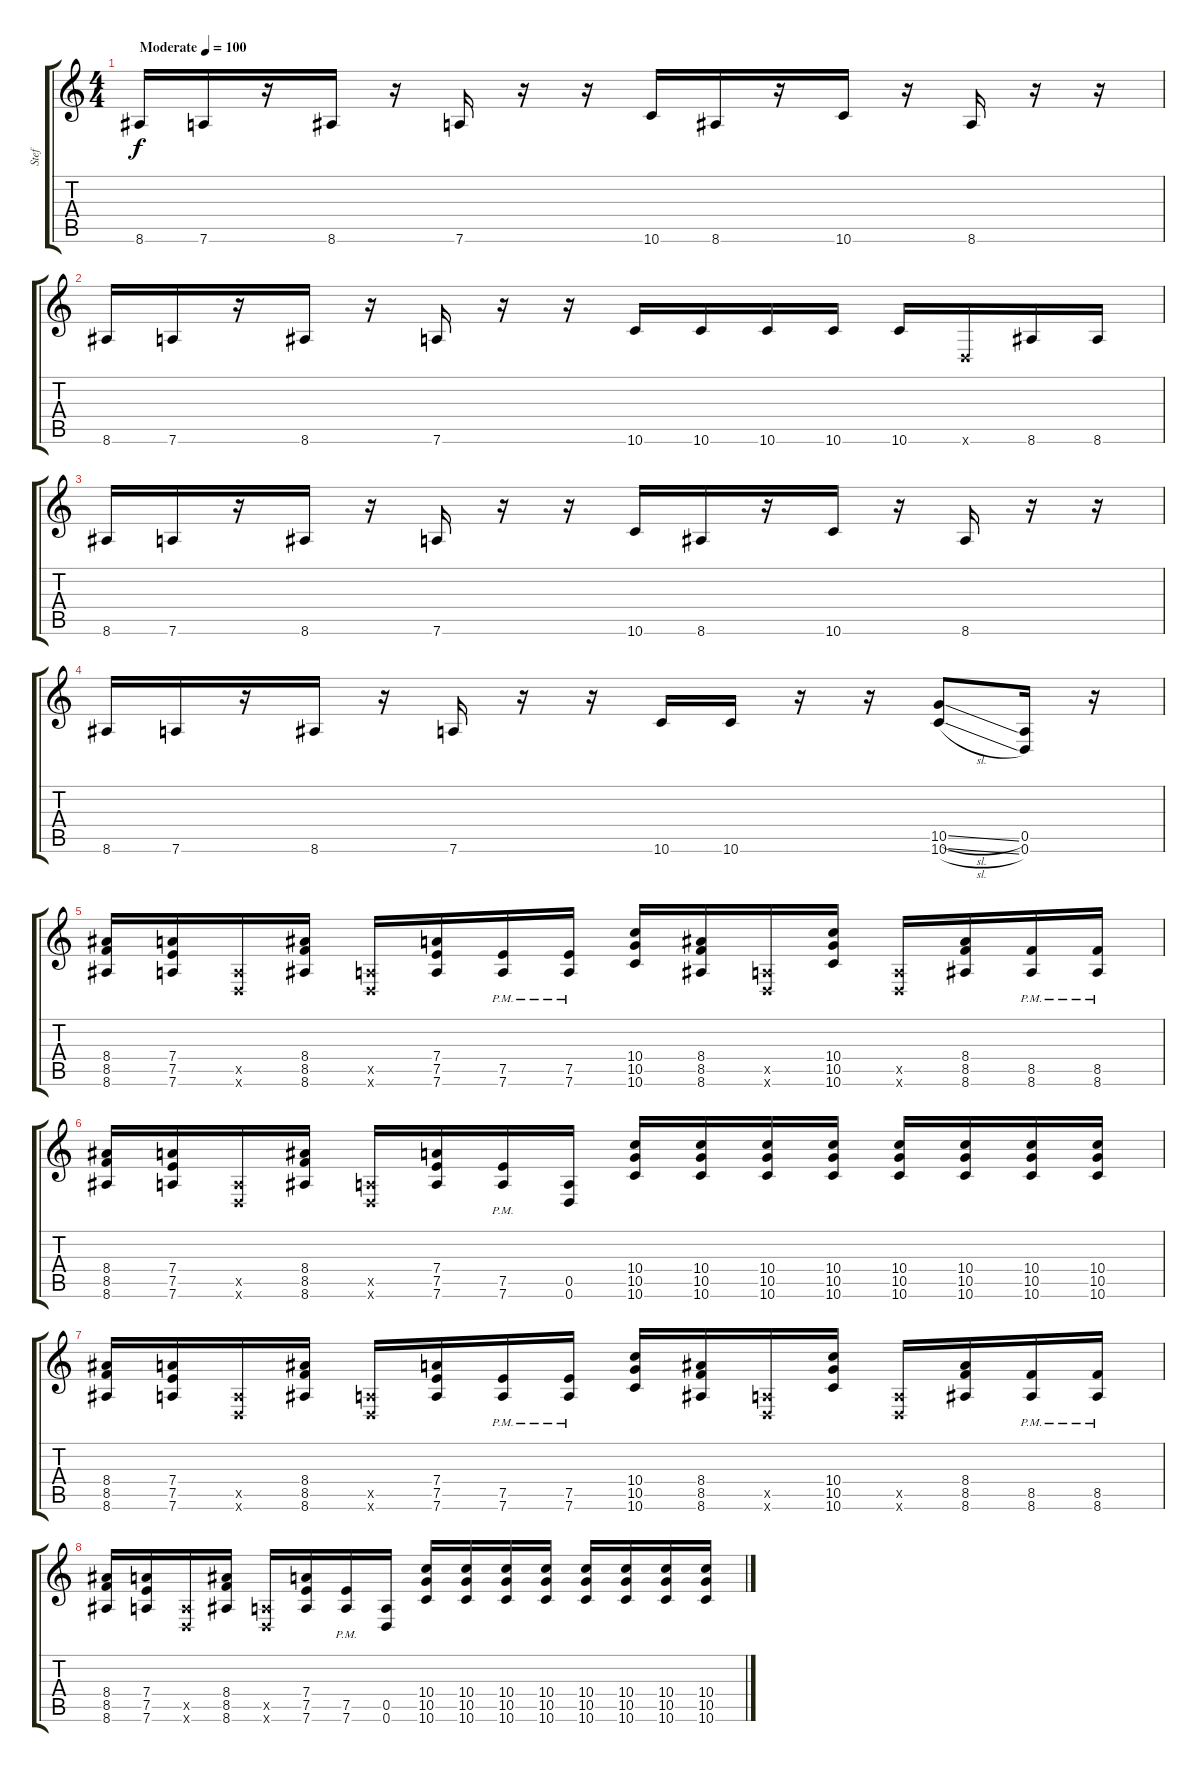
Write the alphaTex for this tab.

\track ("Stef" "Stef") {instrument distortionguitar}
\staff {score tabs}
\tuning (E4 B3 G3 D3 A2 D2) {hide}
\ts (4 4)
\tempo (100 "Moderate")
\clef g2
\ks c
8.6.16{dy f instrument distortionguitar} 7.6.16 r.16 8.6.16 r.16 7.6.16 r.16 r.16 10.6.16 8.6.16 r.16 10.6.16 r.16 8.6.16 r.16 r.16 |
8.6.16 7.6.16 r.16 8.6.16 r.16 7.6.16 r.16 r.16 10.6.16 10.6.16 10.6.16 10.6.16 10.6.16 0.6{x}.16 8.6.16 8.6.16 |
8.6.16 7.6.16 r.16 8.6.16 r.16 7.6.16 r.16 r.16 10.6.16 8.6.16 r.16 10.6.16 r.16 8.6.16 r.16 r.16 |
8.6.16 7.6.16 r.16 8.6.16 r.16 7.6.16 r.16 r.16 10.6.16 10.6.16 r.16 r.16 (10.5{sl} 10.6{sl}).8 (0.5 0.6).16 r.16 |
(8.4 8.5 8.6).16 (7.4 7.5 7.6).16 (0.5{x} 0.6{x}).16 (8.4 8.5 8.6).16 (0.5{x} 0.6{x}).16 (7.4 7.5 7.6).16 (7.5{pm} 7.6{pm}).16 (7.5{pm} 7.6{pm}).16 (10.4 10.5 10.6).16 (8.4 8.5 8.6).16 (0.5{x} 0.6{x}).16 (10.4 10.5 10.6).16 (0.5{x} 0.6{x}).16 (8.4 8.5 8.6).16 (8.5{pm} 8.6{pm}).16 (8.5{pm} 8.6{pm}).16 |
(8.4 8.5 8.6).16 (7.4 7.5 7.6).16 (0.5{x} 0.6{x}).16 (8.4 8.5 8.6).16 (0.5{x} 0.6{x}).16 (7.4 7.5 7.6).16 (7.5{pm} 7.6{pm}).16 (0.5 0.6).16 (10.4 10.5 10.6).16 (10.4 10.5 10.6).16 (10.4 10.5 10.6).16 (10.4 10.5 10.6).16 (10.4 10.5 10.6).16 (10.4 10.5 10.6).16 (10.4 10.5 10.6).16 (10.4 10.5 10.6).16 |
(8.4 8.5 8.6).16 (7.4 7.5 7.6).16 (0.5{x} 0.6{x}).16 (8.4 8.5 8.6).16 (0.5{x} 0.6{x}).16 (7.4 7.5 7.6).16 (7.5{pm} 7.6{pm}).16 (7.5{pm} 7.6{pm}).16 (10.4 10.5 10.6).16 (8.4 8.5 8.6).16 (0.5{x} 0.6{x}).16 (10.4 10.5 10.6).16 (0.5{x} 0.6{x}).16 (8.4 8.5 8.6).16 (8.5{pm} 8.6{pm}).16 (8.5{pm} 8.6{pm}).16 |
(8.4 8.5 8.6).16 (7.4 7.5 7.6).16 (0.5{x} 0.6{x}).16 (8.4 8.5 8.6).16 (0.5{x} 0.6{x}).16 (7.4 7.5 7.6).16 (7.5{pm} 7.6{pm}).16 (0.5 0.6).16 (10.4 10.5 10.6).16 (10.4 10.5 10.6).16 (10.4 10.5 10.6).16 (10.4 10.5 10.6).16 (10.4 10.5 10.6).16 (10.4 10.5 10.6).16 (10.4 10.5 10.6).16 (10.4 10.5 10.6).16
